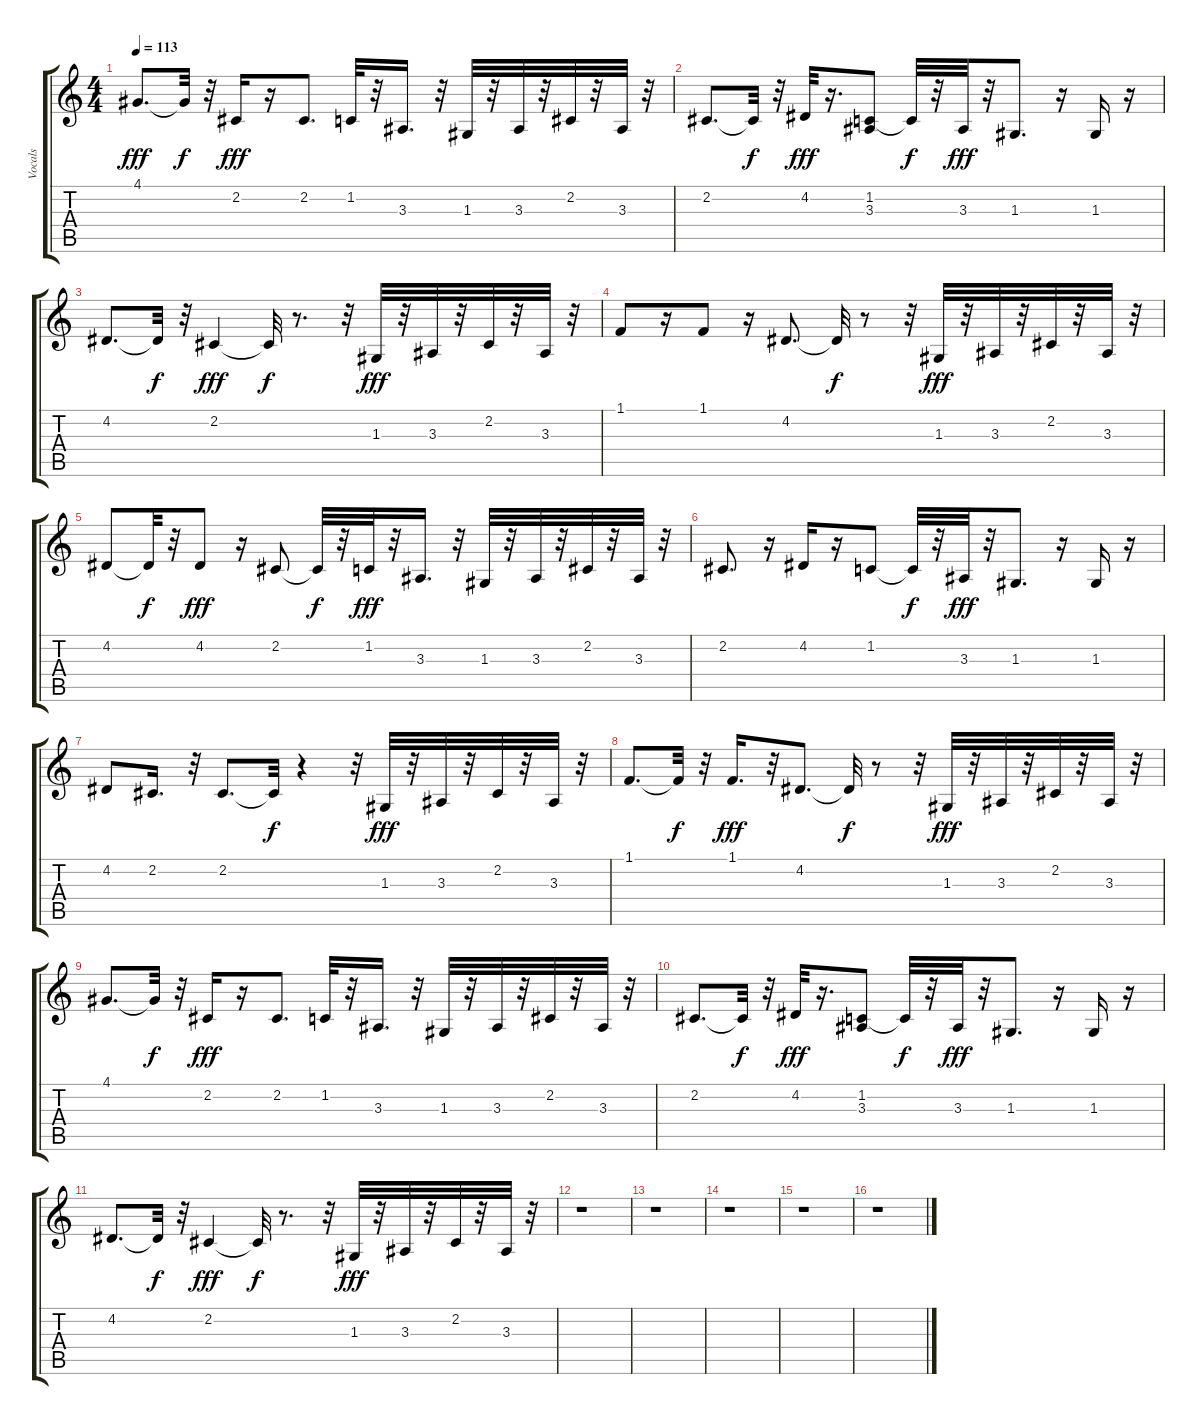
\track ("Vocals" "Vocals") {instrument tenorsax}
\staff {score tabs}
\tuning (E4 B3 G3 D3 A2 E2) {hide}
\ts (4 4)
\tempo 113
\clef g2
\ks c
4.1.8{d dy fff} 4.1{t}.32{dy f} r.32 2.2.16{dy fff} r.16 2.2.8{d} 1.2.32 r.32 3.3.16{d} r.32 1.3.32 r.32 3.3.32 r.32 2.2.32 r.32 3.3.32 r.32 |
2.2.8{d} 2.2{t}.32{dy f} r.32 4.2.32{dy fff} r.16{d} (1.2 3.3).8 1.2{t}.32{dy f} r.32 3.3.32{dy fff} r.32 1.3.8{d} r.16 1.3.16 r.16 |
4.2.8{d} 4.2{t}.32{dy f} r.32 2.2.4{dy fff} 2.2{t}.32{dy f} r.8{d} r.32 1.3.32{dy fff} r.32 3.3.32 r.32 2.2.32 r.32 3.3.32 r.32 |
1.1.8 r.16 1.1.8 r.16 4.2.8{d} 4.2{t}.32{dy f} r.8 r.32 1.3.32{dy fff} r.32 3.3.32 r.32 2.2.32 r.32 3.3.32 r.32 |
4.2.8 4.2{t}.32{dy f} r.32 4.2.8{dy fff} r.16 2.2.8 2.2{t}.32{dy f} r.32 1.2.32{dy fff} r.32 3.3.16{d} r.32 1.3.32 r.32 3.3.32 r.32 2.2.32 r.32 3.3.32 r.32 |
2.2.8{d} r.16 4.2.16 r.16 1.2.8 1.2{t}.32{dy f} r.32 3.3.32{dy fff} r.32 1.3.8{d} r.16 1.3.16 r.16 |
4.2.8 2.2.16{d} r.32 2.2.8{d} 2.2{t}.32{dy f} r.4 r.32 1.3.32{dy fff} r.32 3.3.32 r.32 2.2.32 r.32 3.3.32 r.32 |
1.1.8{d} 1.1{t}.32{dy f} r.32 1.1.16{d dy fff} r.32 4.2.8{d} 4.2{t}.32{dy f} r.8 r.32 1.3.32{dy fff} r.32 3.3.32 r.32 2.2.32 r.32 3.3.32 r.32 |
4.1.8{d} 4.1{t}.32{dy f} r.32 2.2.16{dy fff} r.16 2.2.8{d} 1.2.32 r.32 3.3.16{d} r.32 1.3.32 r.32 3.3.32 r.32 2.2.32 r.32 3.3.32 r.32 |
2.2.8{d} 2.2{t}.32{dy f} r.32 4.2.32{dy fff} r.16{d} (1.2 3.3).8 1.2{t}.32{dy f} r.32 3.3.32{dy fff} r.32 1.3.8{d} r.16 1.3.16 r.16 |
4.2.8{d} 4.2{t}.32{dy f} r.32 2.2.4{dy fff} 2.2{t}.32{dy f} r.8{d} r.32 1.3.32{dy fff} r.32 3.3.32 r.32 2.2.32 r.32 3.3.32 r.32 |
r.1 |
r.1 |
r.1 |
r.1 |
r.1
